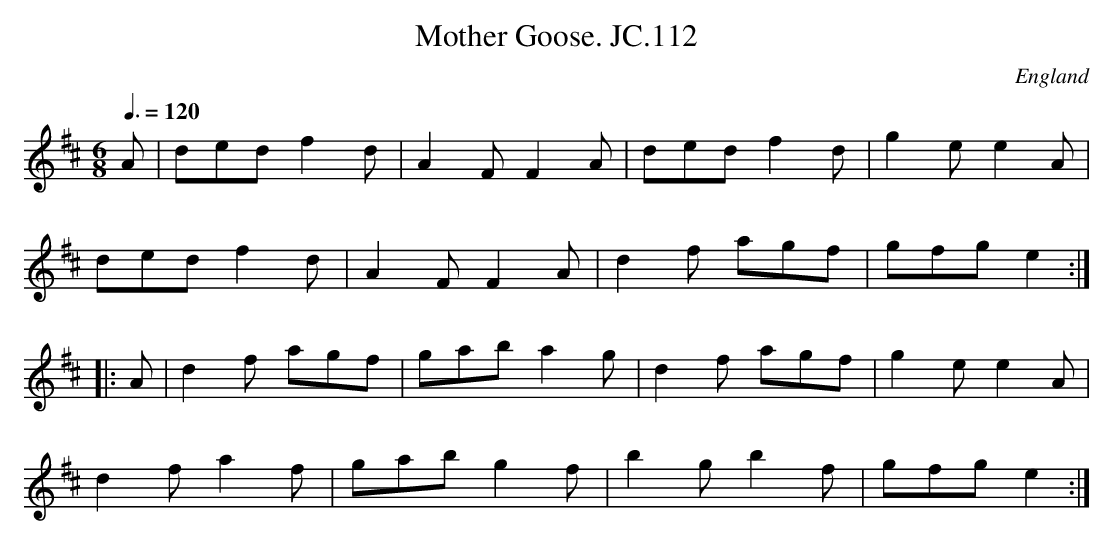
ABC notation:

X:1
T:Mother Goose. JC.112
O:England
M:6/8
L:1/8
Q:3/8=120
K:D major
A|\
dedf2d|A2FF2A|dedf2d|g2ee2A|!
dedf2d|A2FF2A|d2f agf|gfge2:|!
|:A|d2f agf|gaba2g|d2f agf|g2ee2A|!
d2fa2f|gabg2f|b2gb2f|gfge2:|
